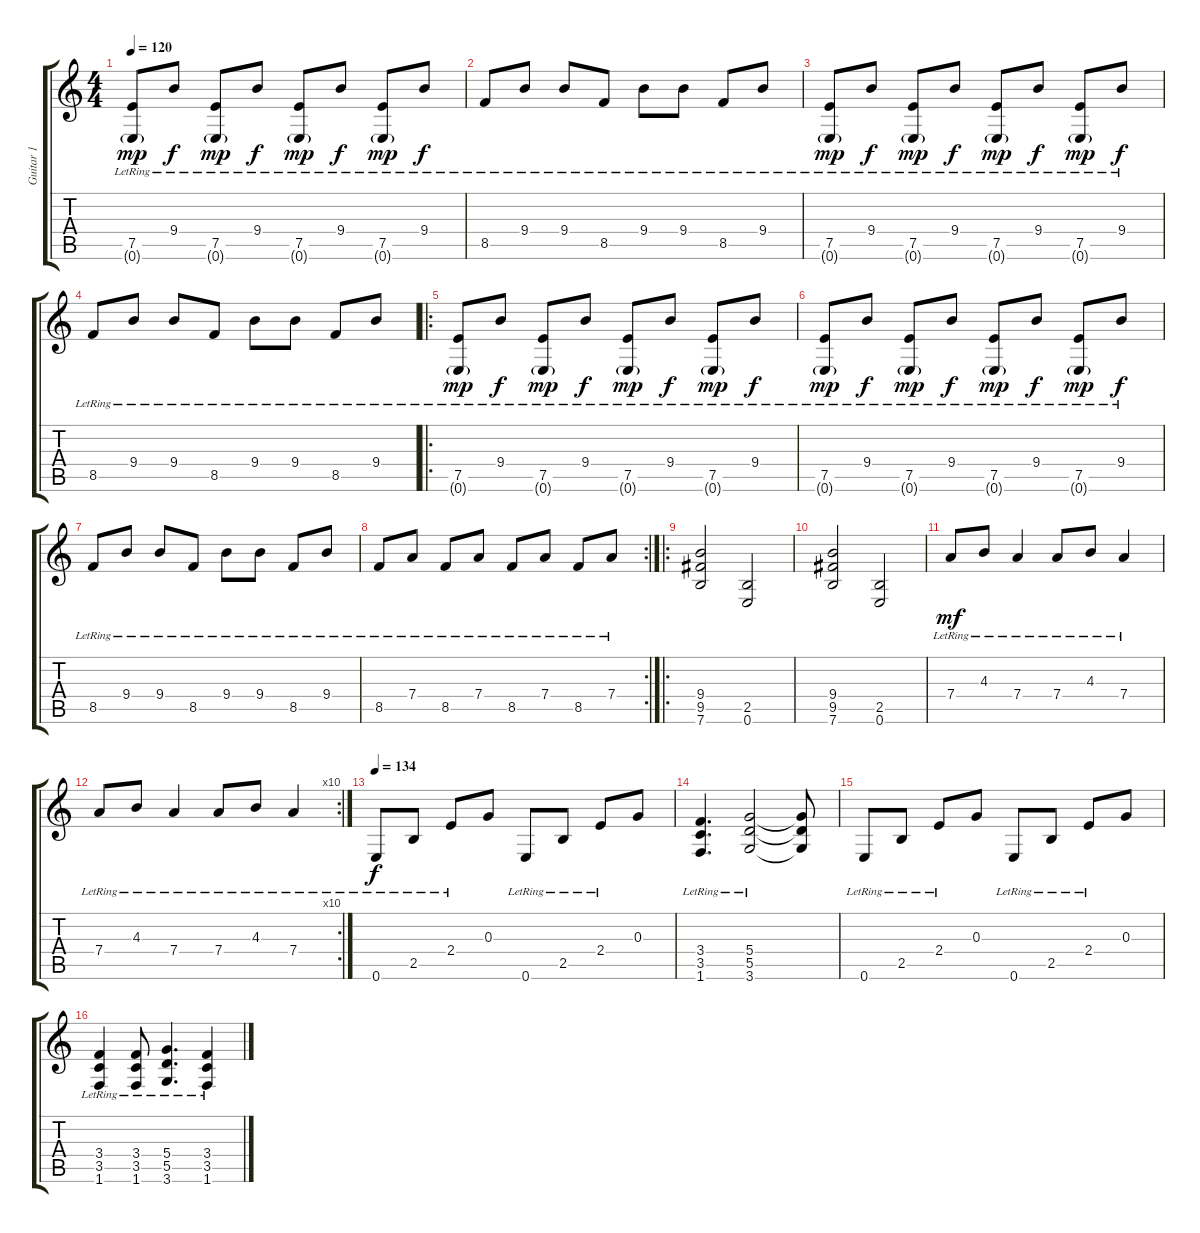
\track ("Guitar 1" "Guitar 1") {instrument distortionguitar}
\staff {score tabs}
\tuning (E4 B3 G3 D3 A2 E2) {hide}
\ts (4 4)
\tempo 120
\clef g2
\ks c
(7.5{lr} 0.6{g}).8{dy mp} 9.4{lr}.8{dy f} (7.5{lr} 0.6{g}).8{dy mp} 9.4{lr}.8{dy f} (7.5{lr} 0.6{g}).8{dy mp} 9.4{lr}.8{dy f} (7.5{lr} 0.6{g}).8{dy mp} 9.4{lr}.8{dy f} |
8.5{lr}.8 9.4{lr}.8 9.4{lr}.8 8.5{lr}.8 9.4{lr}.8 9.4{lr}.8 8.5{lr}.8 9.4{lr}.8 |
(7.5{lr} 0.6{g}).8{dy mp} 9.4{lr}.8{dy f} (7.5{lr} 0.6{g}).8{dy mp} 9.4{lr}.8{dy f} (7.5{lr} 0.6{g}).8{dy mp} 9.4{lr}.8{dy f} (7.5{lr} 0.6{g}).8{dy mp} 9.4{lr}.8{dy f} |
8.5{lr}.8 9.4{lr}.8 9.4{lr}.8 8.5{lr}.8 9.4{lr}.8 9.4{lr}.8 8.5{lr}.8 9.4{lr}.8 |
\ro
(7.5{lr} 0.6{g}).8{dy mp} 9.4{lr}.8{dy f} (7.5{lr} 0.6{g}).8{dy mp} 9.4{lr}.8{dy f} (7.5{lr} 0.6{g}).8{dy mp} 9.4{lr}.8{dy f} (7.5{lr} 0.6{g}).8{dy mp} 9.4{lr}.8{dy f} |
(7.5{lr} 0.6{g}).8{dy mp} 9.4{lr}.8{dy f} (7.5{lr} 0.6{g}).8{dy mp} 9.4{lr}.8{dy f} (7.5{lr} 0.6{g}).8{dy mp} 9.4{lr}.8{dy f} (7.5{lr} 0.6{g}).8{dy mp} 9.4{lr}.8{dy f} |
8.5{lr}.8 9.4{lr}.8 9.4{lr}.8 8.5{lr}.8 9.4{lr}.8 9.4{lr}.8 8.5{lr}.8 9.4{lr}.8 |
\rc 2
8.5{lr}.8 7.4{lr}.8 8.5{lr}.8 7.4{lr}.8 8.5{lr}.8 7.4{lr}.8 8.5{lr}.8 7.4{lr}.8 |
\ro
(9.4 9.5 7.6).2 (2.5 0.6).2 |
(9.4 9.5 7.6).2 (2.5 0.6).2 |
7.4{lr}.8{dy mf} 4.3{lr}.8 7.4{lr}.4 7.4{lr}.8 4.3{lr}.8 7.4{lr}.4 |
\rc 10
7.4{lr}.8 4.3{lr}.8 7.4{lr}.4 7.4{lr}.8 4.3{lr}.8 7.4{lr}.4 |
\tempo 134
0.6{lr}.8{dy f} 2.5{lr}.8 2.4{lr}.8 0.3.8 0.6{lr}.8 2.5{lr}.8 2.4{lr}.8 0.3.8 |
(3.4{lr} 3.5{lr} 1.6{lr}).4{d} (5.4{lr} 5.5{lr} 3.6{lr}).2 (5.4{t} 5.5{t} 3.6{t}).8 |
0.6{lr}.8 2.5{lr}.8 2.4{lr}.8 0.3.8 0.6{lr}.8 2.5{lr}.8 2.4{lr}.8 0.3.8 |
(3.4{lr} 3.5{lr} 1.6{lr}).4 (3.4{lr} 3.5{lr} 1.6{lr}).8 (5.4{lr} 5.5{lr} 3.6{lr}).4{d} (3.4{lr} 3.5{lr} 1.6{lr}).4
